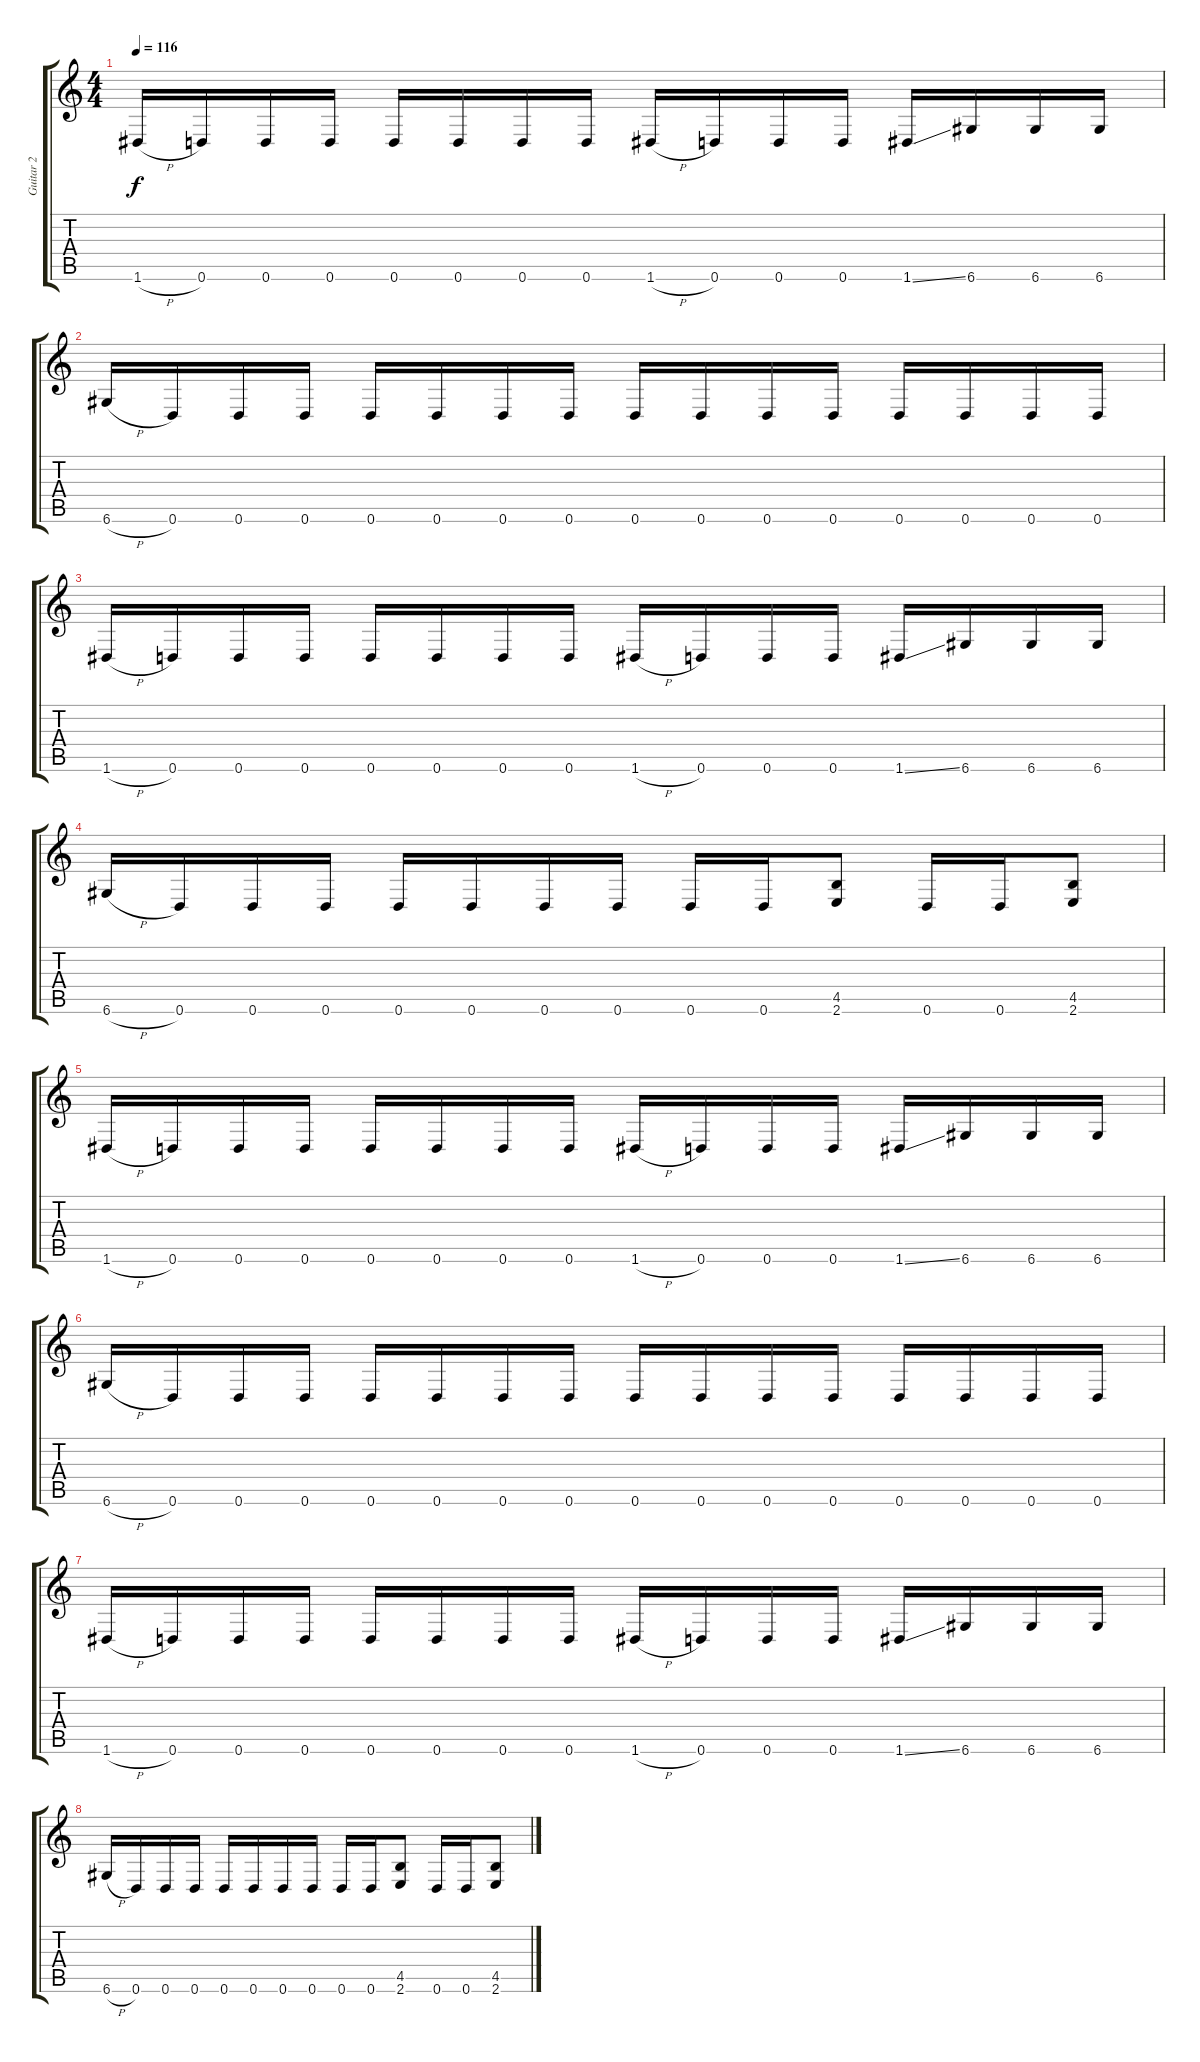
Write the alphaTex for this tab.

\track ("Guitar 2" "Guitar 2") {instrument distortionguitar}
\staff {score tabs}
\tuning (D4 A3 F3 C3 G2 D2) {hide}
\ts (4 4)
\tempo 116
\clef g2
\ks c
1.6{h}.16{dy f instrument distortionguitar} 0.6.16 0.6.16 0.6.16 0.6.16 0.6.16 0.6.16 0.6.16 1.6{h}.16 0.6.16 0.6.16 0.6.16 1.6{ss}.16 6.6.16 6.6.16 6.6.16 |
6.6{h}.16 0.6.16 0.6.16 0.6.16 0.6.16 0.6.16 0.6.16 0.6.16 0.6.16 0.6.16 0.6.16 0.6.16 0.6.16 0.6.16 0.6.16 0.6.16 |
1.6{h}.16 0.6.16 0.6.16 0.6.16 0.6.16 0.6.16 0.6.16 0.6.16 1.6{h}.16 0.6.16 0.6.16 0.6.16 1.6{ss}.16 6.6.16 6.6.16 6.6.16 |
6.6{h}.16 0.6.16 0.6.16 0.6.16 0.6.16 0.6.16 0.6.16 0.6.16 0.6.16 0.6.16 (4.5 2.6).8 0.6.16 0.6.16 (4.5 2.6).8 |
1.6{h}.16 0.6.16 0.6.16 0.6.16 0.6.16 0.6.16 0.6.16 0.6.16 1.6{h}.16 0.6.16 0.6.16 0.6.16 1.6{ss}.16 6.6.16 6.6.16 6.6.16 |
6.6{h}.16 0.6.16 0.6.16 0.6.16 0.6.16 0.6.16 0.6.16 0.6.16 0.6.16 0.6.16 0.6.16 0.6.16 0.6.16 0.6.16 0.6.16 0.6.16 |
1.6{h}.16 0.6.16 0.6.16 0.6.16 0.6.16 0.6.16 0.6.16 0.6.16 1.6{h}.16 0.6.16 0.6.16 0.6.16 1.6{ss}.16 6.6.16 6.6.16 6.6.16 |
6.6{h}.16 0.6.16 0.6.16 0.6.16 0.6.16 0.6.16 0.6.16 0.6.16 0.6.16 0.6.16 (4.5 2.6).8 0.6.16 0.6.16 (4.5 2.6).8
